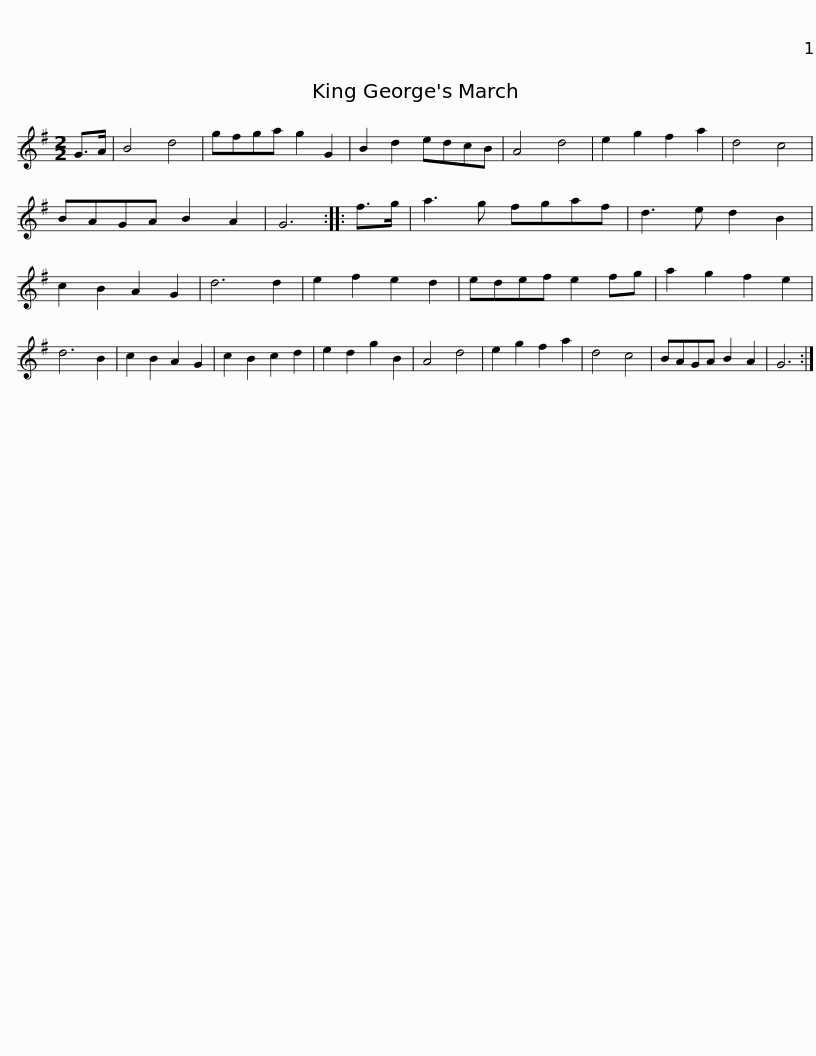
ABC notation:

X:1
L:1/8
M:2/2
I:linebreak $
K:G
V:1 treble
V:1
 G>A | B4 d4 | gfga g2 G2 | B2 d2 edcB | A4 d4 | %5
 e2 g2 f2 a2 | d4 c4 | BAGA B2 A2 | G6 :: f>g |$ %10
 a3 g fgaf | d3 e d2 B2 | c2 B2 A2 G2 | d6 d2 | e2 f2 e2 d2 | %15
 edef e2 fg | a2 g2 f2 e2 | d6 B2 | c2 B2 A2 G2 |$ c2 B2 c2 d2 | %20
 e2 d2 g2 B2 | A4 d4 | e2 g2 f2 a2 | d4 c4 | BAGA B2 A2 | %25
 G6 :| %26
